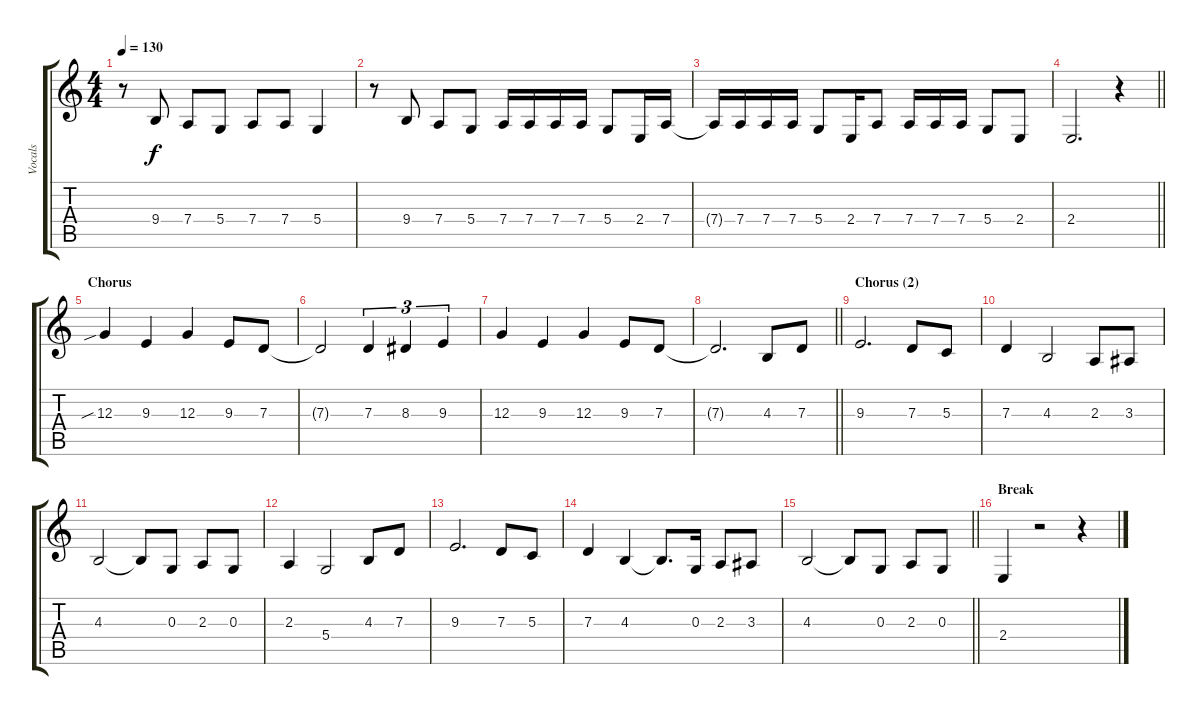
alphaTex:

\track ("Vocals" "Vocals") {instrument tenorsax}
\staff {score tabs}
\tuning (E4 B3 G3 D3 A2 E2) {hide}
\ts (4 4)
\tempo 130
\clef g2
\ks c
r.8{dy f} 9.4.8 7.4.8 5.4.8 7.4.8 7.4.8 5.4.4 |
r.8 9.4.8 7.4.8 5.4.8 7.4.16 7.4.16 7.4.16 7.4.16 5.4.8 2.4.16 7.4.16 |
7.4{t}.16 7.4.16 7.4.16 7.4.16 5.4.8 2.4.16 7.4.8 7.4.16 7.4.16 7.4.16 5.4.8 2.4.8 |
\barLineRight lightlight
2.4.2{d} r.4 |
\section ("" "Chorus")
12.3{sib}.4 9.3.4 12.3.4 9.3.8 7.3.8 |
7.3{t}.2 7.3.4{tu (3 2)} 8.3.4{tu (3 2)} 9.3.4{tu (3 2)} |
12.3.4 9.3.4 12.3.4 9.3.8 7.3.8 |
\barLineRight lightlight
7.3{t}.2{d} 4.3.8 7.3.8 |
\section ("" "Chorus (2)")
9.3.2{d} 7.3.8 5.3.8 |
7.3.4 4.3.2 2.3.8 3.3.8 |
4.3.2 4.3{t}.8 0.3.8 2.3.8 0.3.8 |
2.3.4 5.4.2 4.3.8 7.3.8 |
9.3.2{d} 7.3.8 5.3.8 |
7.3.4 4.3.4 4.3{t}.8{d} 0.3.16 2.3.8 3.3.8 |
\barLineRight lightlight
4.3.2 4.3{t}.8 0.3.8 2.3.8 0.3.8 |
\section ("" "Break")
2.4.4 r.2 r.4
